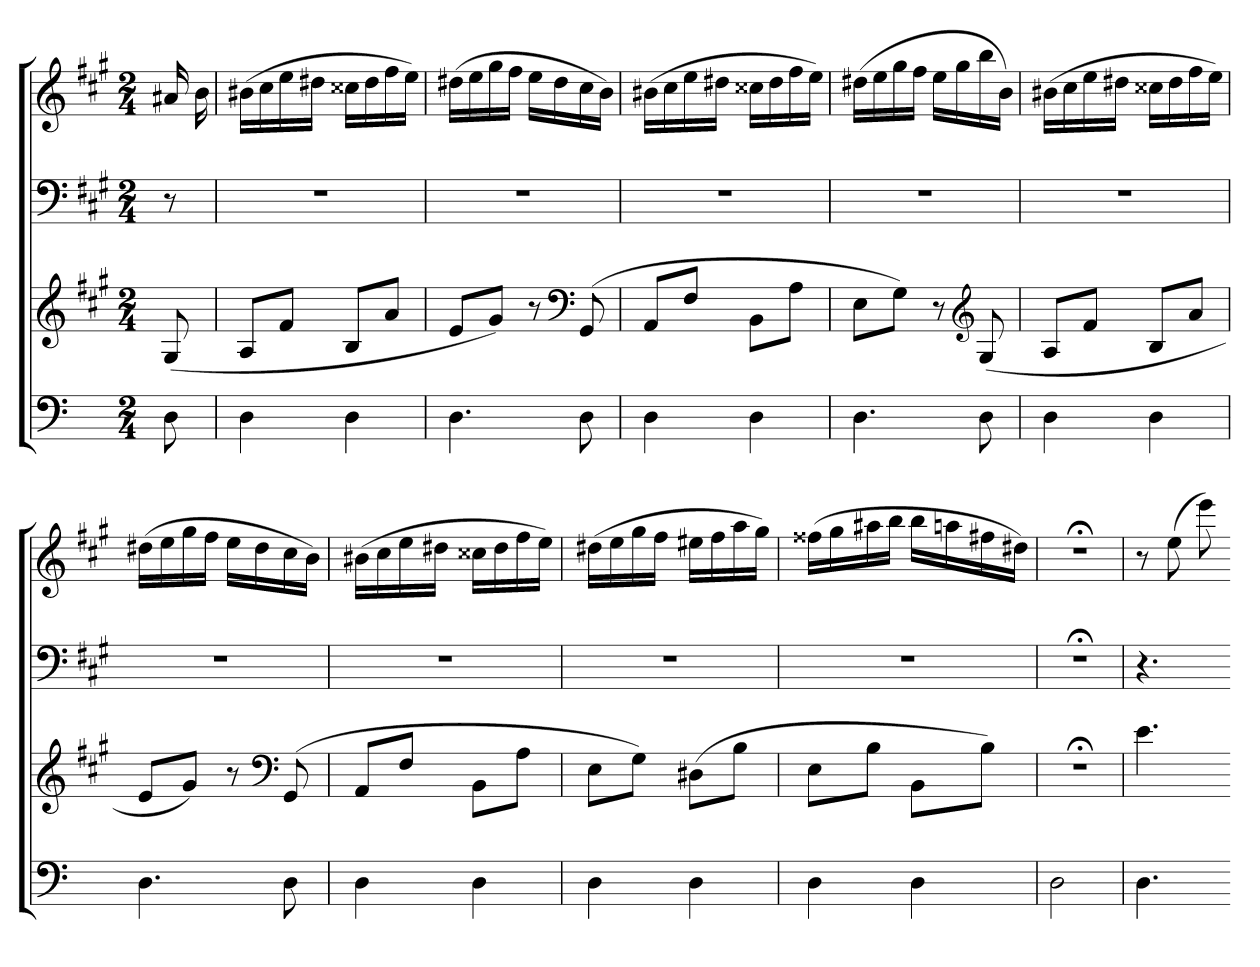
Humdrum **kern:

**kern	**kern	**kern	**kern
*part4	*part3	*part2	*part1
*staff4	*staff3	*staff2	*staff1
*	*clefG2	*clefF4	*clefG2
*	*k[f#c#g#]	*k[f#c#g#]	*k[f#c#g#]
*	*A:	*A:	*A:
*M2/4	*M2/4	*M2/4	*M2/4
=	=	=	=
8D	(8G#	8r	16a#X
.	.	.	16b
=	=	=	=
4D	8AL	2r	(16b#XLL
.	.	.	16cc#
.	8f#J	.	16ee
.	.	.	16dd#XJJ
4D	8BL	.	16cc##XLL
.	.	.	16dd#
.	8aJ	.	16ff#
.	.	.	16eeJJ)
=	=	=	=
4.D	8eL	2r	(16dd#XLL
.	.	.	16ee
.	8g#J)	.	16gg#
.	.	.	16ff#JJ
.	8r	.	16eeLL
.	.	.	16dd#
*	*clefF4	*	*
8D	(8GG#	.	16cc#
.	.	.	16bJJ)
=	=	=	=
4D	8AAL	2r	(16b#XLL
.	.	.	16cc#
.	8F#J	.	16ee
.	.	.	16dd#XJJ
4D	8BBL	.	16cc##XLL
.	.	.	16dd#
.	8AJ	.	16ff#
.	.	.	16eeJJ)
=	=	=	=
4.D	8EL	2r	(16dd#XLL
.	.	.	16ee
.	8G#J)	.	16gg#
.	.	.	16ff#JJ
.	8r	.	16eeLL
.	.	.	16gg#
*	*clefG2	*	*
8D	(8G#	.	16bb
.	.	.	16bJJ)
=	=	=	=
4D	8AL	2r	(16b#XLL
.	.	.	16cc#
.	8f#J	.	16ee
.	.	.	16dd#XJJ
4D	8BL	.	16cc##XLL
.	.	.	16dd#
.	8aJ	.	16ff#
.	.	.	16eeJJ)
=	=	=	=
4.D	8eL	2r	(16dd#XLL
.	.	.	16ee
.	8g#J)	.	16gg#
.	.	.	16ff#JJ
.	8r	.	16eeLL
.	.	.	16dd#
*	*clefF4	*	*
8D	(8GG#	.	16cc#
.	.	.	16bJJ)
=	=	=	=
4D	8AAL	2r	(16b#XLL
.	.	.	16cc#
.	8F#J	.	16ee
.	.	.	16dd#XJJ
4D	8BBL	.	16cc##XLL
.	.	.	16dd#
.	8AJ	.	16ff#
.	.	.	16eeJJ)
=	=	=	=
4D	8EL	2r	(16dd#XLL
.	.	.	16ee
.	8G#J)	.	16gg#
.	.	.	16ff#JJ
4D	(8D#XL	.	16ee#XLL
.	.	.	16ff#
.	8BJ	.	16aa
.	.	.	16gg#JJ)
=	=	=	=
4D	8EL	2r	(16ff##XLL
.	.	.	16gg#
.	8BJ	.	16aa#X
.	.	.	16bbJJ
4D	8BBL	.	16bbLL
.	.	.	16aan
.	8BJ)	.	16ff#X
.	.	.	16dd#XJJ)
=	=	=	=
2D	2r;<	2r;<	2r;<
=	=	=	=
4.D	4.e	4.r	8r
.	.	.	(8ee
.	.	.	8eee)
=-	=-	=-	=-
*-	*-	*-	*-
